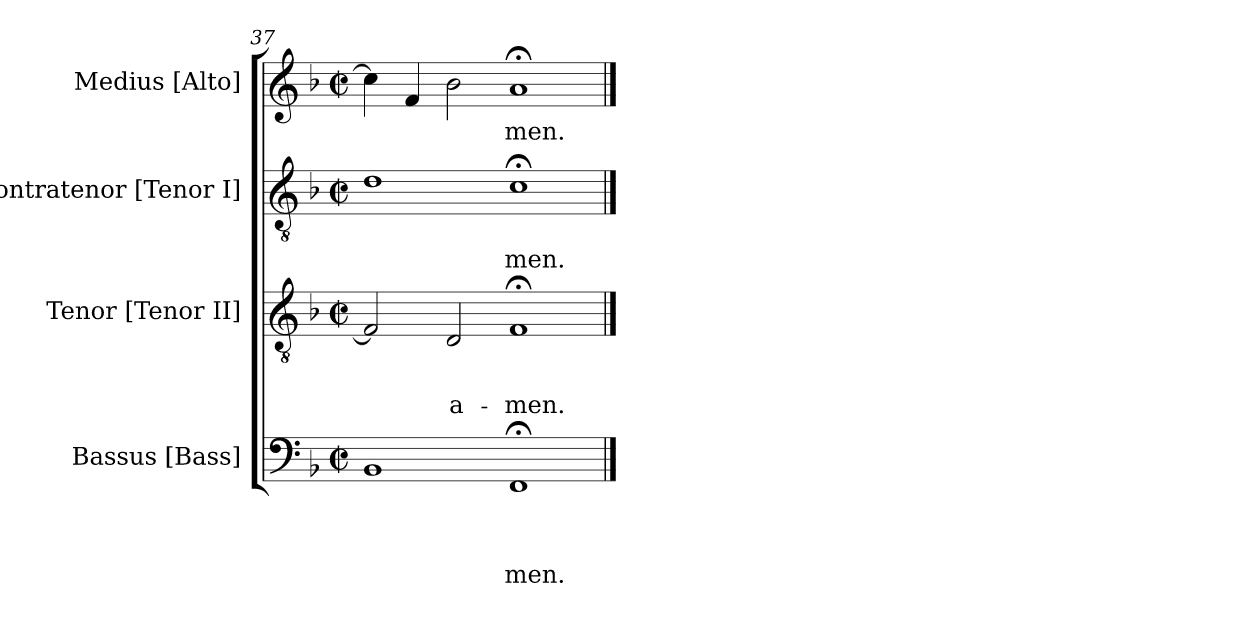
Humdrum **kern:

**kern	**text	**text	**text	**text	**kern	**text	**text	**text	**kern	**text	**text	**kern	**text
*part4	*part4	*part4	*part4	*part4	*part3	*part3	*part3	*part3	*part2	*part2	*part2	*part1	*part1
*staff4	*staff4	*staff4	*staff4	*staff4	*staff3	*staff3	*staff3	*staff3	*staff2	*staff2	*staff2	*staff1	*staff1
*I"Bassus [Bass]	*	*	*	*	*I"Tenor [Tenor II]	*	*	*	*I"Contratenor [Tenor I]	*	*	*I"Medius [Alto]	*
*clefF4	*	*	*	*	*clefGv2	*	*	*	*clefGv2	*	*	*clefG2	*
*k[b-]	*	*	*	*	*k[b-]	*	*	*	*k[b-]	*	*	*k[b-]	*
*F:	*	*	*	*	*F:	*	*	*	*F:	*	*	*F:	*
*M2/2	*	*	*	*	*M2/2	*	*	*	*M2/2	*	*	*M2/2	*
*met(c|)	*	*	*	*	*met(c|)	*	*	*	*met(c|)	*	*	*met(c|)	*
=37	=37	=37	=37	=37	=37	=37	=37	=37	=37	=37	=37	=37	=37
1BB-	.	.	.	.	2F/]	.	.	.	1d	.	.	4cc\]	.
.	.	.	.	.	.	.	.	.	.	.	.	4f/	.
!	!	!	!	!	!	!	!	!LO:LY:b	!	!	!	!	!
.	.	.	.	.	2D/	.	.	a-	.	.	.	2b-\	.
!	!	!	!	!LO:LY:b	!	!	!	!LO:LY:b	!	!	!LO:LY:b	!	!LO:LY:b
1FF;	.	.	.	-men.	1F;	.	.	-men.	1c;	.	-men.	1a;<	-men.
==	==	==	==	==	==	==	==	==	==	==	==	==	==
*-	*-	*-	*-	*-	*-	*-	*-	*-	*-	*-	*-	*-	*-
